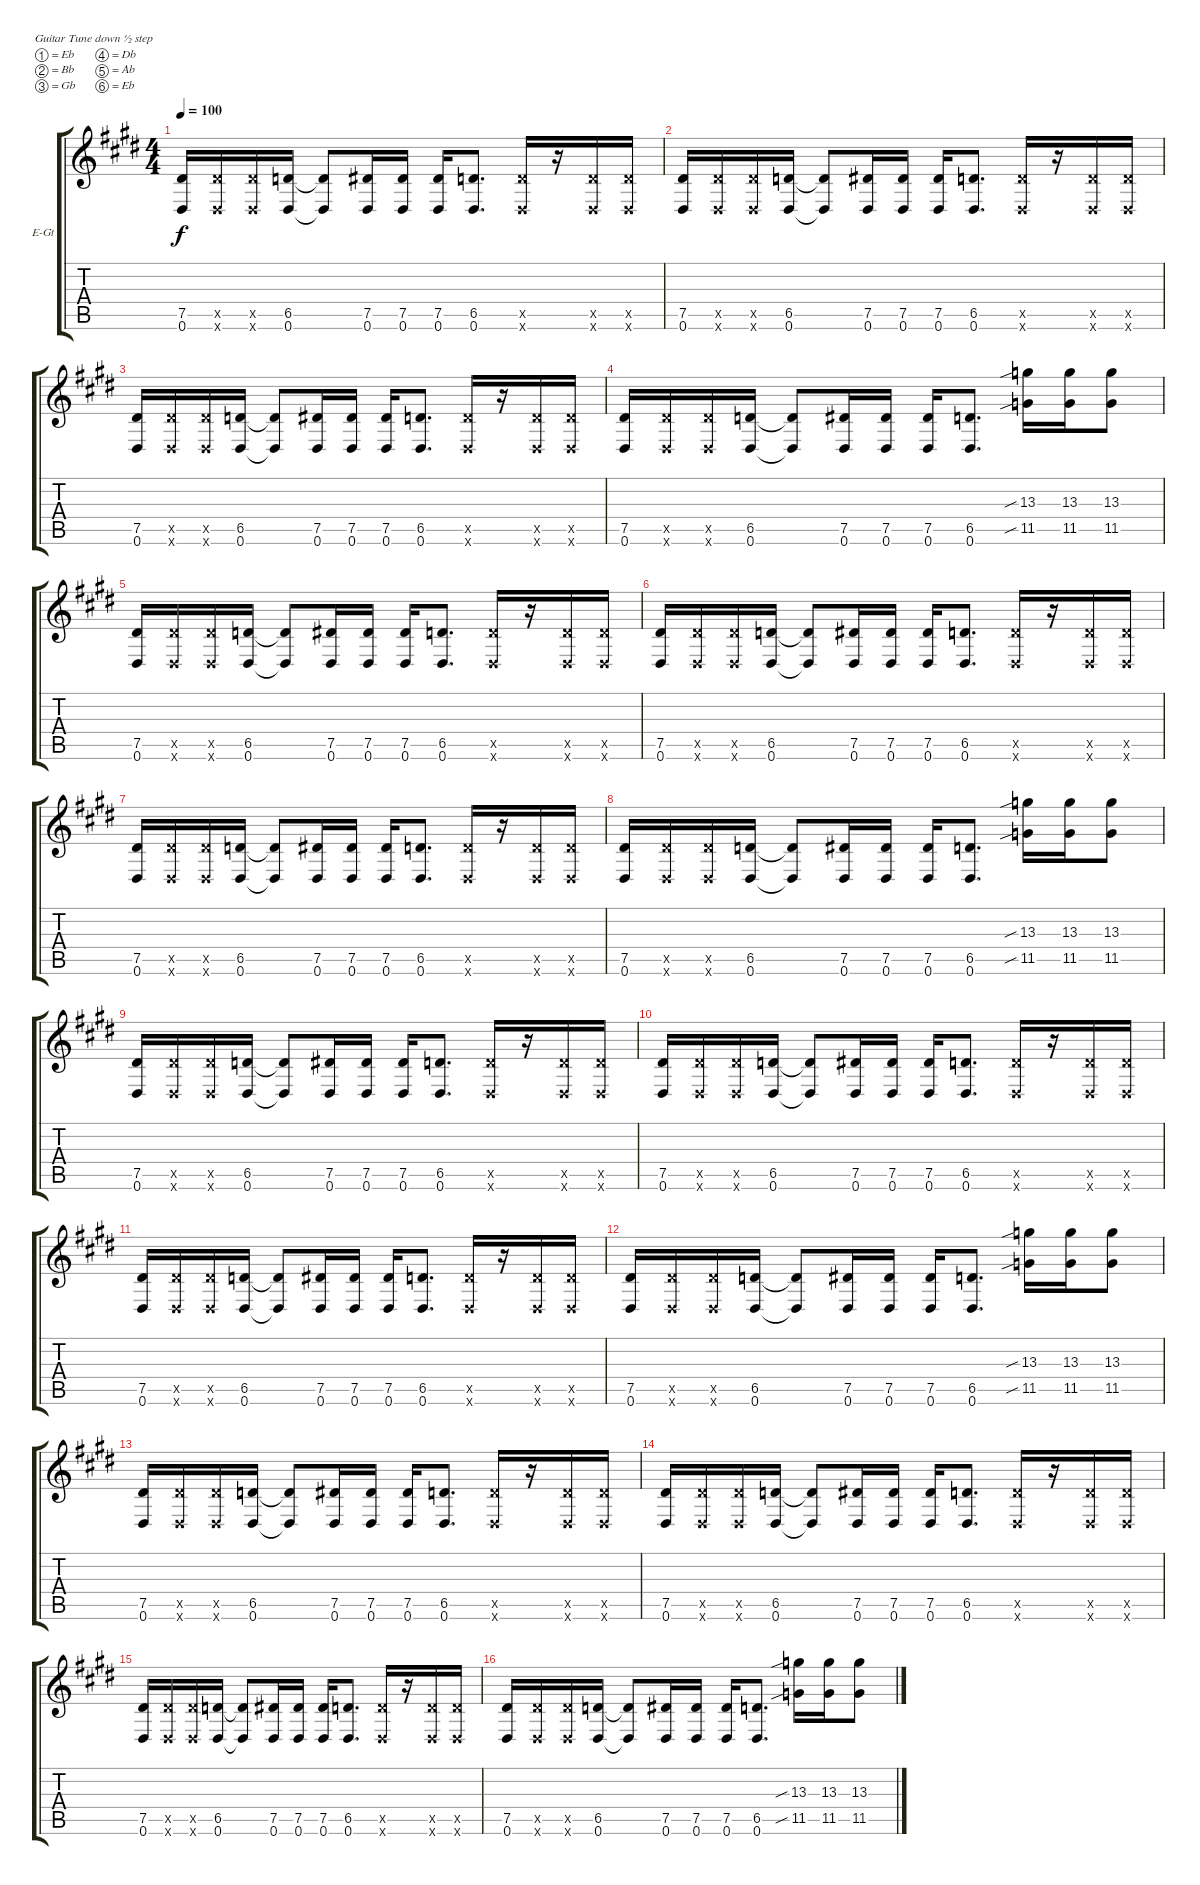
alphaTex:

\bracketExtendMode groupsimilarinstruments
\firstSystemTrackNameOrientation horizontal
\otherSystemsTrackNameOrientation horizontal
\track ("Untitled" "E-Gt") {instrument distortionguitar}
\staff {score tabs}
\tuning (Eb4 Bb3 Gb3 Db3 Ab2 Eb2)
\ts (4 4)
\tempo 100
\clef g2
\ks c#minor
(7.5 0.6).16{dy f} (7.5{x} 0.6{x}).16 (7.5{x} 0.6{x}).16 (6.5 0.6).16 (6.5{t} 0.6{t}).8 (7.5 0.6).16 (7.5 0.6).16 (7.5 0.6).16 (6.5 0.6).8{d} (6.5{x} 0.6{x}).16 r.16 (6.5{x} 0.6{x}).16 (6.5{x} 0.6{x}).16 |
(7.5 0.6).16 (7.5{x} 0.6{x}).16 (7.5{x} 0.6{x}).16 (6.5 0.6).16 (6.5{t} 0.6{t}).8 (7.5 0.6).16 (7.5 0.6).16 (7.5 0.6).16 (6.5 0.6).8{d} (6.5{x} 0.6{x}).16 r.16 (6.5{x} 0.6{x}).16 (6.5{x} 0.6{x}).16 |
\ks e
(7.5 0.6).16 (7.5{x} 0.6{x}).16 (7.5{x} 0.6{x}).16 (6.5 0.6).16 (6.5{t} 0.6{t}).8 (7.5 0.6).16 (7.5 0.6).16 (7.5 0.6).16 (6.5 0.6).8{d} (6.5{x} 0.6{x}).16 r.16 (6.5{x} 0.6{x}).16 (6.5{x} 0.6{x}).16 |
\ks c#minor
(7.5 0.6).16 (7.5{x} 0.6{x}).16 (7.5{x} 0.6{x}).16 (6.5 0.6).16 (6.5{t} 0.6{t}).8 (7.5 0.6).16 (7.5 0.6).16 (7.5 0.6).16 (6.5 0.6).8{d} (13.3{sib} 11.5{sib}).16 (13.3 11.5).16 (13.3 11.5).8 |
\ks e
(7.5 0.6).16 (7.5{x} 0.6{x}).16 (7.5{x} 0.6{x}).16 (6.5 0.6).16 (6.5{t} 0.6{t}).8 (7.5 0.6).16 (7.5 0.6).16 (7.5 0.6).16 (6.5 0.6).8{d} (6.5{x} 0.6{x}).16 r.16 (6.5{x} 0.6{x}).16 (6.5{x} 0.6{x}).16 |
\ks c#minor
(7.5 0.6).16 (7.5{x} 0.6{x}).16 (7.5{x} 0.6{x}).16 (6.5 0.6).16 (6.5{t} 0.6{t}).8 (7.5 0.6).16 (7.5 0.6).16 (7.5 0.6).16 (6.5 0.6).8{d} (6.5{x} 0.6{x}).16 r.16 (6.5{x} 0.6{x}).16 (6.5{x} 0.6{x}).16 |
\ks e
(7.5 0.6).16 (7.5{x} 0.6{x}).16 (7.5{x} 0.6{x}).16 (6.5 0.6).16 (6.5{t} 0.6{t}).8 (7.5 0.6).16 (7.5 0.6).16 (7.5 0.6).16 (6.5 0.6).8{d} (6.5{x} 0.6{x}).16 r.16 (6.5{x} 0.6{x}).16 (6.5{x} 0.6{x}).16 |
\ks c#minor
(7.5 0.6).16 (7.5{x} 0.6{x}).16 (7.5{x} 0.6{x}).16 (6.5 0.6).16 (6.5{t} 0.6{t}).8 (7.5 0.6).16 (7.5 0.6).16 (7.5 0.6).16 (6.5 0.6).8{d} (13.3{sib} 11.5{sib}).16 (13.3 11.5).16 (13.3 11.5).8 |
\ks e
(7.5 0.6).16 (7.5{x} 0.6{x}).16 (7.5{x} 0.6{x}).16 (6.5 0.6).16 (6.5{t} 0.6{t}).8 (7.5 0.6).16 (7.5 0.6).16 (7.5 0.6).16 (6.5 0.6).8{d} (6.5{x} 0.6{x}).16 r.16 (6.5{x} 0.6{x}).16 (6.5{x} 0.6{x}).16 |
\ks c#minor
(7.5 0.6).16 (7.5{x} 0.6{x}).16 (7.5{x} 0.6{x}).16 (6.5 0.6).16 (6.5{t} 0.6{t}).8 (7.5 0.6).16 (7.5 0.6).16 (7.5 0.6).16 (6.5 0.6).8{d} (6.5{x} 0.6{x}).16 r.16 (6.5{x} 0.6{x}).16 (6.5{x} 0.6{x}).16 |
\ks e
(7.5 0.6).16 (7.5{x} 0.6{x}).16 (7.5{x} 0.6{x}).16 (6.5 0.6).16 (6.5{t} 0.6{t}).8 (7.5 0.6).16 (7.5 0.6).16 (7.5 0.6).16 (6.5 0.6).8{d} (6.5{x} 0.6{x}).16 r.16 (6.5{x} 0.6{x}).16 (6.5{x} 0.6{x}).16 |
(7.5 0.6).16 (7.5{x} 0.6{x}).16 (7.5{x} 0.6{x}).16 (6.5 0.6).16 (6.5{t} 0.6{t}).8 (7.5 0.6).16 (7.5 0.6).16 (7.5 0.6).16 (6.5 0.6).8{d} (13.3{sib} 11.5{sib}).16 (13.3 11.5).16 (13.3 11.5).8 |
(7.5 0.6).16 (7.5{x} 0.6{x}).16 (7.5{x} 0.6{x}).16 (6.5 0.6).16 (6.5{t} 0.6{t}).8 (7.5 0.6).16 (7.5 0.6).16 (7.5 0.6).16 (6.5 0.6).8{d} (6.5{x} 0.6{x}).16 r.16 (6.5{x} 0.6{x}).16 (6.5{x} 0.6{x}).16 |
(7.5 0.6).16 (7.5{x} 0.6{x}).16 (7.5{x} 0.6{x}).16 (6.5 0.6).16 (6.5{t} 0.6{t}).8 (7.5 0.6).16 (7.5 0.6).16 (7.5 0.6).16 (6.5 0.6).8{d} (6.5{x} 0.6{x}).16 r.16 (6.5{x} 0.6{x}).16 (6.5{x} 0.6{x}).16 |
(7.5 0.6).16 (7.5{x} 0.6{x}).16 (7.5{x} 0.6{x}).16 (6.5 0.6).16 (6.5{t} 0.6{t}).8 (7.5 0.6).16 (7.5 0.6).16 (7.5 0.6).16 (6.5 0.6).8{d} (6.5{x} 0.6{x}).16 r.16 (6.5{x} 0.6{x}).16 (6.5{x} 0.6{x}).16 |
(7.5 0.6).16 (7.5{x} 0.6{x}).16 (7.5{x} 0.6{x}).16 (6.5 0.6).16 (6.5{t} 0.6{t}).8 (7.5 0.6).16 (7.5 0.6).16 (7.5 0.6).16 (6.5 0.6).8{d} (13.3{sib} 11.5{sib}).16 (13.3 11.5).16 (13.3 11.5).8
